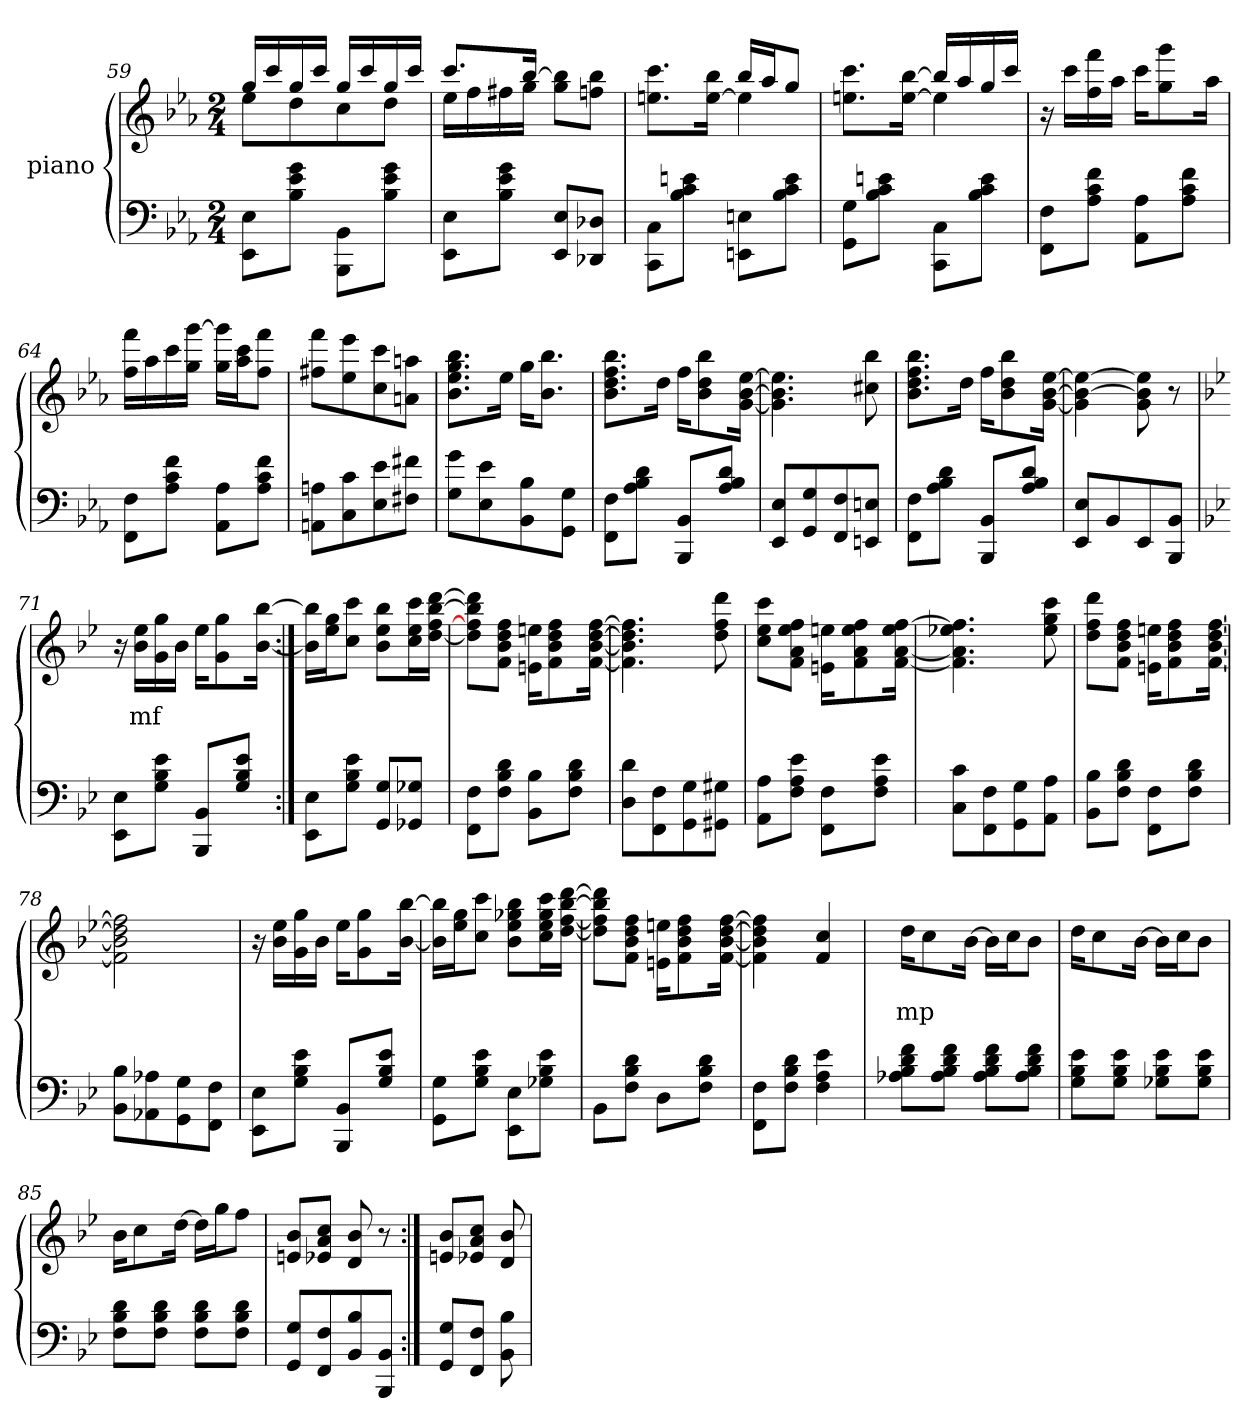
**kern	**kern	**text
*part2	*part1	*part1
*staff2	*staff1	*staff1
*I"piano	*I"piano	*
*clefF4	*clefG2	*
*k[b-e-a-]	*k[b-e-a-]	*
*E-:	*E-:	*
*M2/4	*M2/4	*
=59	=59	=59
*	*^	*
8E- 8EE-L	16ggLL	8ee-L	.
.	16ccc	.	.
8g 8e- 8B-J	16gg	8dd	.
.	16cccJJ	.	.
8BB- 8BBB-L	16ggLL	8cc	.
.	16ccc	.	.
8g 8e- 8B-J	16gg	8ddJ	.
.	16cccJJ	.	.
=60	=60	=60	=60
8E- 8EE-L	8.cccL	16ee-LL	.
.	.	16ff	.
8g 8e- 8B-J	.	16ff#X	.
.	[16bb-Jk	16ggJJ	.
8E- 8EE-L	4ryy	8bb-] 8ggL	.
8D-X 8DD-XJ	.	8bb- 8ffnJ	.
=61	=61	=61	=61
8C 8CCL	8.ccc 8.eenL	4ryy	.
8en 8c 8B-J	.	.	.
.	16bb- [16eeJk	.	.
8En 8EEnL	16bb-LL	4ee]	.
.	16aa-J	.	.
8e 8c 8B-J	8ggJ	.	.
=62	=62	=62	=62
8G 8GGL	8.ccc 8.eenL	4ryy	.
8en 8c 8B-J	.	.	.
.	[16bb- [16eeJk	.	.
8C 8CCL	16bb-LL]	4ee]	.
.	16aa-	.	.
8e 8c 8B-J	16gg	.	.
.	16cccJJ	.	.
*	*v	*v	*
=63	=63	=63
8F 8FFL	16r	.
.	16cccLL	.
8f 8c 8A-J	16fff 16ff	.
.	16aa-JJ	.
8A- 8AA-L	16cccKL	.
.	8ggg 8gg	.
8f 8c 8A-J	.	.
.	16aa-Jk	.
=64	=64	=64
8F 8FFL	16fff 16ffLL	.
.	16aa-	.
8f 8c 8A-J	16ccc	.
.	[16ggg 16ggJJ	.
8A- 8AA-L	16ggg] 16ggLL	.
.	16ccc 16aa-J	.
8f 8c 8A-J	8fff 8ffJ	.
=65	=65	=65
8An 8AAnL	8fff 8ff#XL	.
8c 8C	8eee- 8ee-	.
8e- 8E-	8ccc 8cc	.
8f#X 8F#XJ	8aan 8anJ	.
=66	=66	=66
8g 8GL	8.bb- 8.gg 8.ee- 8.b-L	.
8e- 8E-	.	.
.	16ee-Jk	.
8B- 8BB-	16ggKL	.
.	8.bb- 8.b-J	.
8G 8GGJ	.	.
=67	=67	=67
8F 8FFL	8.bb- 8.ff 8.dd 8.b-L	.
8d 8B- 8A-J	.	.
.	16ddJk	.
8BB- 8BBB-L	16ffKL	.
.	8bb- 8dd 8b-	.
8d 8B- 8A-J	.	.
.	[16ee- [16b- [16gJk	.
=68	=68	=68
8E- 8EE-L	4.ee-] 4.b-] 4.g]	.
8G 8GG	.	.
8F 8FF	.	.
8En 8EEnJ	8bb- 8cc#X	.
=69	=69	=69
8F 8FFL	8.bb- 8.ff 8.dd 8.b-L	.
8d 8B- 8A-J	.	.
.	16ddJk	.
8BB- 8BBB-L	16ffKL	.
.	8bb- 8dd 8b-	.
8d 8B- 8A-J	.	.
.	[16ee- [16b- [16gJk	.
=70	=70	=70
8E- 8EE-L	4ee-_ 4b-_ 4g]	.
8BB-	.	.
8EE-	8ee-] 8b-] 8g	.
8BB- 8BBB-J	8r	.
=71	=71	=71
*k[b-e-]	*k[b-e-]	*
*B-:	*B-:	*
8E- 8EE-L	16r	.
.	16ee- 16b-LL	mf
8e- 8B- 8GJ	16gg 16g	.
.	16b-JJ	.
8BB- 8BBB-L	16ee-KL	.
.	8gg 8g	.
8e- 8B- 8GJ	.	.
.	[16bb- [16b-Jk	.
=72:|!	=72:|!	=72:|!
8E- 8EE-L	16bb-] 16b-]LL	.
.	16gg 16ee-J	.
8e- 8B- 8GJ	8ccc 8ccJ	.
8G 8GGL	8bb- 8ee- 8b-L	.
8G-X 8GG-XJ	16ccc 16ee- 16ccL	.
.	[16ddd [16bb- 16ff [16ddJJ	.
=73	=73	=73
8F 8FFL	8ddd] 8bb-] 8ff] 8dd]L	.
8d 8B- 8FJ	8ff 8dd 8b- 8fJ	.
8B- 8BB-L	16een 16enKL	.
.	8ff 8dd 8b- 8f	.
8d 8B- 8FJ	.	.
.	[16ff [16dd [16b- [16fJk	.
=74	=74	=74
8d 8DL	4.ff] 4.dd] 4.b-] 4.f]	.
8F 8FF	.	.
8G 8GG	.	.
8G#X 8GG#XJ	8ddd 8ff 8dd	.
=75	=75	=75
8A 8AAL	8ccc 8ee- 8ccL	.
8e- 8A 8FJ	8ff 8ee- 8a 8fJ	.
8F 8FFL	16een 16enKL	.
.	8ff 8ee 8a 8f	.
8e- 8A 8FJ	.	.
.	[16ff 16ee [16a [16fJk	.
=76	=76	=76
8c 8CL	4.ff] 4.ee-X 4.a] 4.f]	.
8F 8FF	.	.
8G 8GG	.	.
8A 8AAJ	8ccc 8gg 8ee-	.
=77	=77	=77
8B- 8BB-L	8ddd 8ff 8ddL	.
8d 8B- 8FJ	8ff 8dd 8b- 8fJ	.
8F 8FFL	16een 16enKL	.
.	8ff 8dd 8b- 8f	.
8d 8B- 8FJ	.	.
.	[16ff [16dd [16b- [16fJk	.
=78	=78	=78
8B- 8BB-L	2ff] 2dd] 2b-] 2f]	.
8A-X 8AA-X	.	.
8G 8GG	.	.
8F 8FFJ	.	.
=79	=79	=79
8E- 8EE-L	16r	.
.	16ee- 16b-LL	.
8e- 8B- 8GJ	16gg 16g	.
.	16b-JJ	.
8BB- 8BBB-L	16ee-KL	.
.	8gg 8g	.
8e- 8B- 8GJ	.	.
.	[16bb- [16b-Jk	.
=80	=80	=80
8G 8GGL	16bb-] 16b-]LL	.
.	16gg 16ee-J	.
8e- 8B- 8GJ	8ccc 8ccJ	.
8E- 8EE-L	8bb- 8gg-X 8ee- 8b-L	.
8e- 8B- 8G-XJ	16ccc 16gg- 16ee- 16ccL	.
.	[16ddd [16bb- [16ff [16ddJJ	.
=81	=81	=81
8BB-L	8ddd] 8bb-] 8ff] 8dd]L	.
8d 8B- 8FJ	8ff 8dd 8b- 8fJ	.
8DL	16een 16enKL	.
.	8ff 8dd 8b- 8f	.
8d 8B- 8FJ	.	.
.	[16ff [16dd [16b- [16fJk	.
=82	=82	=82
8F 8FFL	4ff] 4dd] 4b-] 4f]	.
8d 8B- 8FJ	.	.
4e- 4A 4F	4cc 4f	.
=83	=83	=83
8f 8d 8B- 8A-XL	16ddKL	mp
.	8cc	.
8f 8d 8B- 8A-J	.	.
.	[16b-Jk	.
8f 8d 8B- 8A-L	16b-LL]	.
.	16ccJ	.
8f 8d 8B- 8A-J	8b-J	.
=84	=84	=84
8e- 8B- 8GL	16ddKL	.
.	8cc	.
8e- 8B- 8GJ	.	.
.	[16b-Jk	.
8e- 8B- 8G-XL	16b-LL]	.
.	16ccJ	.
8e- 8B- 8G-J	8b-J	.
=85	=85	=85
8d 8B- 8FL	16b-KL	.
.	8cc	.
8d 8B- 8FJ	.	.
.	[16ddJk	.
8d 8B- 8FL	16ddLL]	.
.	16ggJ	.
8d 8B- 8FJ	8ffJ	.
=86	=86	=86
8G 8GGL	8b- 8enL	.
8F 8FF	8cc 8a 8e-XJ	.
8B- 8BB-	8b- 8d	.
8BB- 8BBB-J	8r	.
=87:|!	=87:|!	=87:|!
8G 8GGL	8b- 8enL	.
8F 8FFJ	8cc 8a 8e-XJ	.
8B- 8BB-	8b- 8d	.
=	=	=
*-	*-	*-
